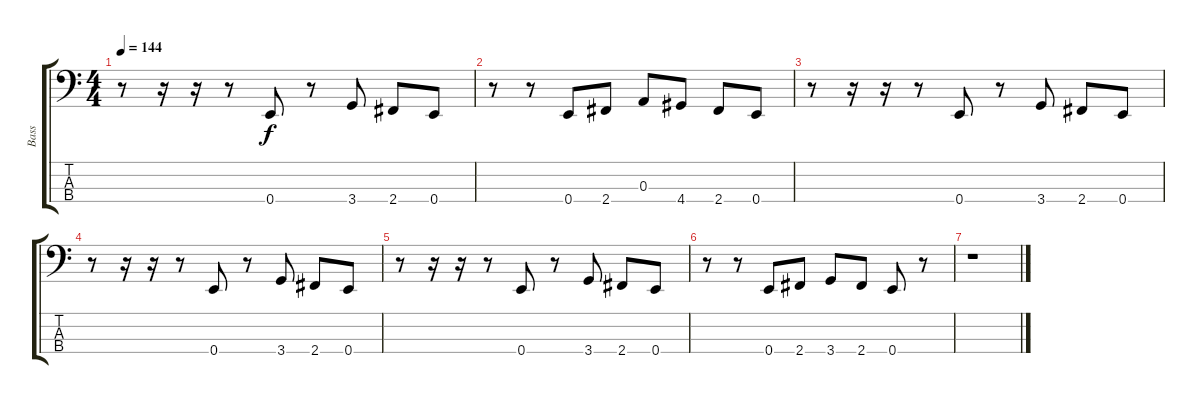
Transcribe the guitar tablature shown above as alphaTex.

\track ("Bass" "Bass") {instrument electricbasspick}
\staff {score tabs}
\tuning (G2 D2 A1 E1) {hide}
\ts (4 4)
\tempo 144
\clef f4
\ks c
r.8{dy f} r.16 r.16 r.8 0.4.8 r.8 3.4.8 2.4.8 0.4.8 |
r.8 r.8 0.4.8 2.4.8 0.3.8 4.4.8 2.4.8 0.4.8 |
r.8 r.16 r.16 r.8 0.4.8 r.8 3.4.8 2.4.8 0.4.8 |
r.8 r.16 r.16 r.8 0.4.8 r.8 3.4.8 2.4.8 0.4.8 |
r.8 r.16 r.16 r.8 0.4.8 r.8 3.4.8 2.4.8 0.4.8 |
r.8 r.8 0.4.8 2.4.8 3.4.8 2.4.8 0.4.8 r.8 |
r.1
